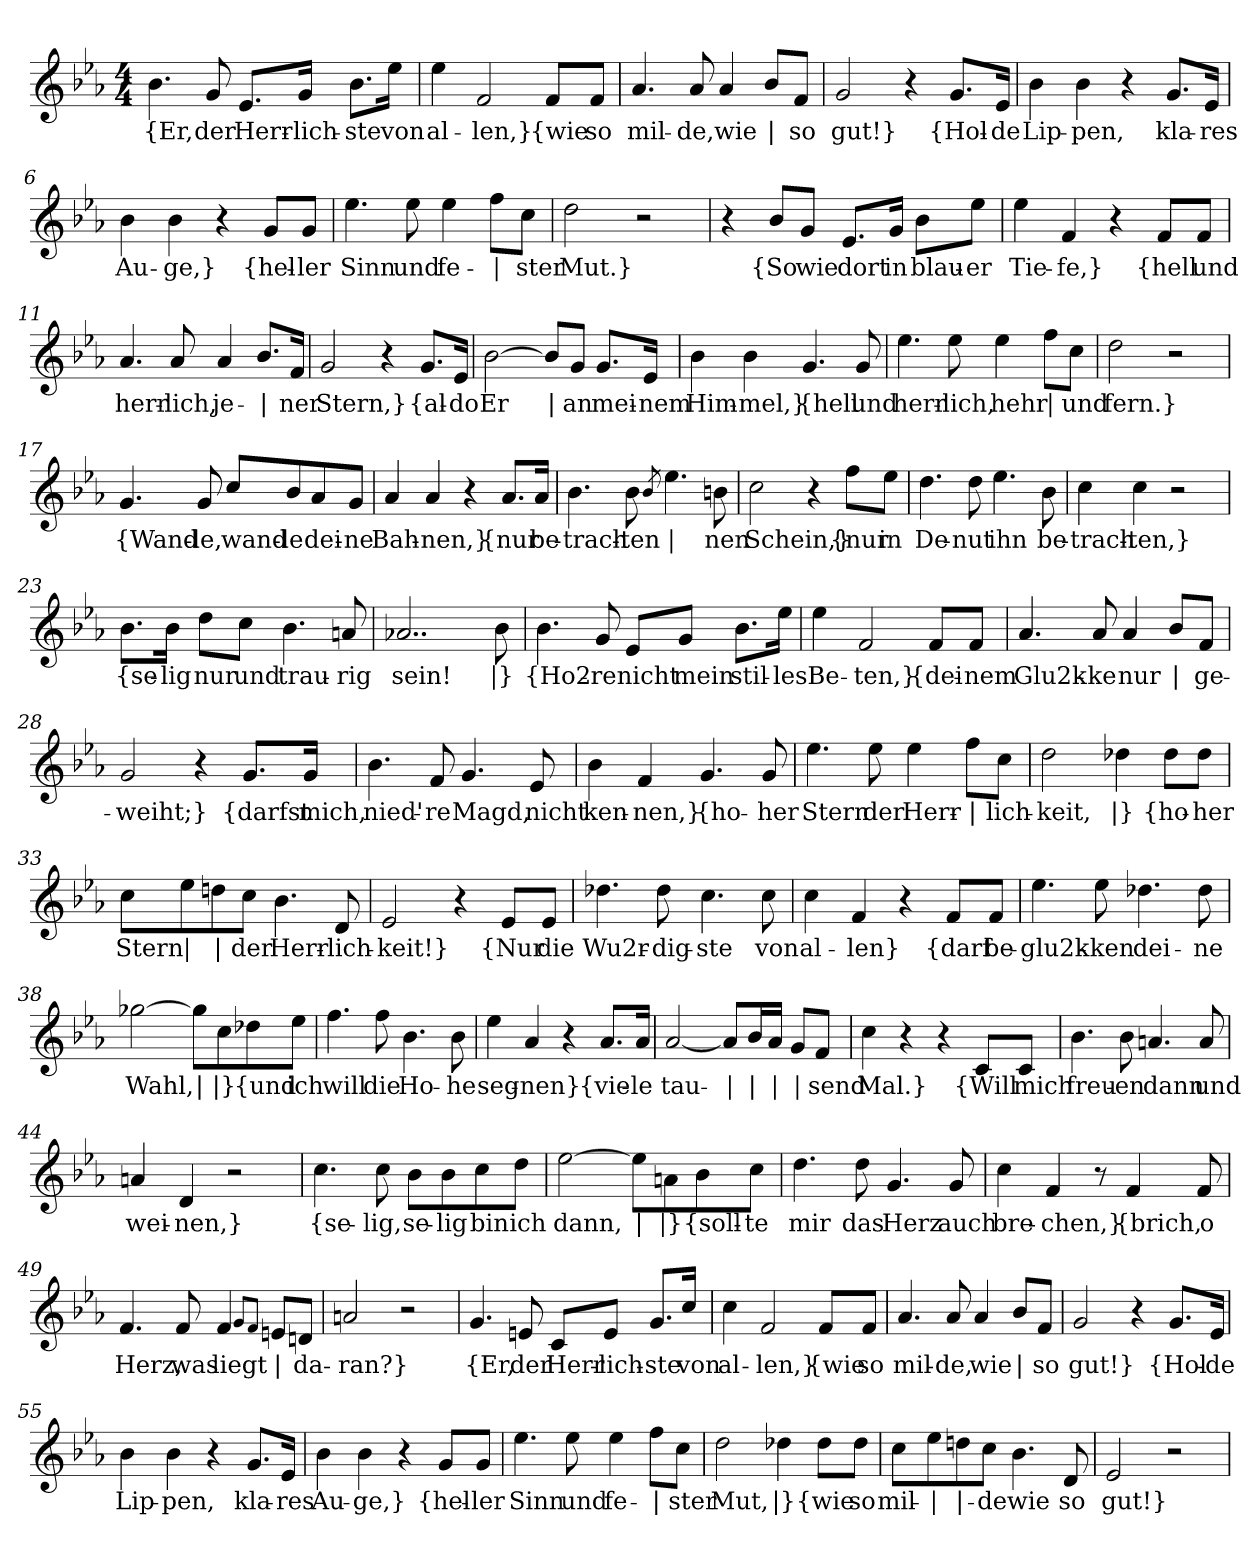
**kern	**text
*part1	*part1
*staff1	*staff1
*clefG2	*
*k[b-e-a-]	*
*M4/4	*
=1	=1
!	!LO:LY:b
4.b-\	{Er,
!	!LO:LY:b
8g/	der
!	!LO:LY:b
8.e-/L	Herr-
!	!LO:LY:b
16g/Jk	-lich-
!	!LO:LY:b
8.b-\L	-ste
!	!LO:LY:b
16ee-\Jk	von
=2	=2
!	!LO:LY:b
4ee-\	al-
!	!LO:LY:b
2f/	-len,}
!	!LO:LY:b
8f/L	{wie
!	!LO:LY:b
8f/J	so
=3	=3
!	!LO:LY:b
4.a-/	mil-
!	!LO:LY:b
8a-/	-de,
!	!LO:LY:b
4a-/	wie
!	!LO:LY:b
8b-/L	|
!	!LO:LY:b
8f/J	so
=4	=4
!	!LO:LY:b
2g/	gut!}
4r	.
!	!LO:LY:b
8.g/L	{Hol-
!	!LO:LY:b
16e-/Jk	-de
!!LO:LB:g=z
=5	=5
!	!LO:LY:b
4b-\	Lip-
!	!LO:LY:b
4b-\	-pen,
4r	.
!	!LO:LY:b
8.g/L	kla-
!	!LO:LY:b
16e-/Jk	-res
=6	=6
!	!LO:LY:b
4b-\	Au-
!	!LO:LY:b
4b-\	-ge,}
4r	.
!	!LO:LY:b
8g/L	{hel-
!	!LO:LY:b
8g/J	-ler
=7	=7
!	!LO:LY:b
4.ee-\	Sinn
!	!LO:LY:b
8ee-\	und
!	!LO:LY:b
4ee-\	fe-
!	!LO:LY:b
8ff\L	|
!	!LO:LY:b
8cc\J	-ster
=8	=8
!	!LO:LY:b
2dd\	Mut.}
2r	.
=9	=9
4r	.
!	!LO:LY:b
8b-/L	{So
!	!LO:LY:b
8g/J	wie
!	!LO:LY:b
8.e-/L	dort
!	!LO:LY:b
16g/Jk	in
!	!LO:LY:b
8b-\L	blau-
!	!LO:LY:b
8ee-\J	-er
!!LO:LB:g=z
=10	=10
!	!LO:LY:b
4ee-\	Tie-
!	!LO:LY:b
4f/	-fe,}
4r	.
!	!LO:LY:b
8f/L	{hell
!	!LO:LY:b
8f/J	und
=11	=11
!	!LO:LY:b
4.a-/	herr-
!	!LO:LY:b
8a-/	-lich,
!	!LO:LY:b
4a-/	je-
!	!LO:LY:b
8.b-/L	|
!	!LO:LY:b
16f/Jk	-ner
=12	=12
!	!LO:LY:b
2g/	Stern,}
4r	.
!	!LO:LY:b
8.g/L	{al-
!	!LO:LY:b
16e-/Jk	-do
=13	=13
!	!LO:LY:b
[2b-\	Er
!	!LO:LY:b
8b-/L]	|
!	!LO:LY:b
8g/J	an
!	!LO:LY:b
8.g/L	mei-
!	!LO:LY:b
16e-/Jk	-nem
!!LO:LB:g=z
=14	=14
!	!LO:LY:b
4b-\	Him-
!	!LO:LY:b
4b-\	-mel,}
!	!LO:LY:b
4.g/	{hell
!	!LO:LY:b
8g/	und
=15	=15
!	!LO:LY:b
4.ee-\	herr-
!	!LO:LY:b
8ee-\	-lich,
!	!LO:LY:b
4ee-\	hehr
!	!LO:LY:b
8ff\L	|
!	!LO:LY:b
8cc\J	und
=16	=16
!	!LO:LY:b
2dd\	fern.}
2r	.
=17	=17
!	!LO:LY:b
4.g/	{Wand-
!	!LO:LY:b
8g/	-le,
!	!LO:LY:b
8cc/L	wand-
!	!LO:LY:b
8b-/	-le
!	!LO:LY:b
8a-/	dei-
!	!LO:LY:b
8g/J	-ne
!!LO:LB:g=z
=18	=18
!	!LO:LY:b
4a-/	Bah-
!	!LO:LY:b
4a-/	-nen,}
4r	.
!	!LO:LY:b
8.a-/L	{nur
!	!LO:LY:b
16a-/Jk	be-
=19	=19
!	!LO:LY:b
4.b-\	-trach-
!	!LO:LY:b
8b-\	-ten
8qb-/	.
!	!LO:LY:b
4.ee-\	|
!	!LO:LY:b
8bn\	-nen
=20	=20
!	!LO:LY:b
2cc\	Schein,}
4r	.
!	!LO:LY:b
8ff\L	{nur
!	!LO:LY:b
8ee-\J	in
=21	=21
!	!LO:LY:b
4.dd\	De-
!	!LO:LY:b
8dd\	-nut
!	!LO:LY:b
4.ee-\	ihn
!	!LO:LY:b
8b-\	be-
=22	=22
!	!LO:LY:b
4cc\	-trach-
!	!LO:LY:b
4cc\	-ten,}
2r	.
!!LO:LB:g=z
=23	=23
!	!LO:LY:b
8.b-\L	{se-
!	!LO:LY:b
16b-\Jk	-lig
!	!LO:LY:b
8dd\L	nur
!	!LO:LY:b
8cc\J	und
!	!LO:LY:b
4.b-\	trau-
!	!LO:LY:b
8an/	-rig
=24	=24
!	!LO:LY:b
2..a-X/	sein!
!	!LO:LY:b
8b-\	|}
=25	=25
!	!LO:LY:b
4.b-\	{Ho2-
!	!LO:LY:b
8g/	-re
!	!LO:LY:b
8e-/L	nicht
!	!LO:LY:b
8g/J	mein
!	!LO:LY:b
8.b-\L	stil-
!	!LO:LY:b
16ee-\Jk	-les
=26	=26
!	!LO:LY:b
4ee-\	Be-
!	!LO:LY:b
2f/	-ten,}
!	!LO:LY:b
8f/L	{dei-
!	!LO:LY:b
8f/J	-nem
!!LO:LB:g=z
=27	=27
!	!LO:LY:b
4.a-/	Glu2k-
!	!LO:LY:b
8a-/	-ke
!	!LO:LY:b
4a-/	nur
!	!LO:LY:b
8b-/L	|
!	!LO:LY:b
8f/J	ge-
=28	=28
!	!LO:LY:b
2g/	-weiht;}
4r	.
!	!LO:LY:b
8.g/L	{darfst
!	!LO:LY:b
16g/Jk	mich,
=29	=29
!	!LO:LY:b
4.b-\	nied'-
!	!LO:LY:b
8f/	-re
!	!LO:LY:b
4.g/	Magd,
!	!LO:LY:b
8e-/	nicht
=30	=30
!	!LO:LY:b
4b-\	ken-
!	!LO:LY:b
4f/	-nen,}
!	!LO:LY:b
4.g/	{ho-
!	!LO:LY:b
8g/	-her
!!LO:LB:g=z
=31	=31
!	!LO:LY:b
4.ee-\	Stern
!	!LO:LY:b
8ee-\	der
!	!LO:LY:b
4ee-\	Herr-
!	!LO:LY:b
8ff\L	|
!	!LO:LY:b
8cc\J	-lich-
=32	=32
!	!LO:LY:b
2dd\	-keit,
!	!LO:LY:b
4dd-X\	|}
!	!LO:LY:b
8dd-\L	{ho-
!	!LO:LY:b
8dd-\J	-her
=33	=33
!	!LO:LY:b
8cc\L	Stern
!	!LO:LY:b
8ee-\	|
!	!LO:LY:b
8ddn\	|
!	!LO:LY:b
8cc\J	der
!	!LO:LY:b
4.b-\	Herr-
!	!LO:LY:b
8d/	-lich-
=34	=34
!	!LO:LY:b
2e-/	-keit!}
4r	.
!	!LO:LY:b
8e-/L	{Nur
!	!LO:LY:b
8e-/J	die
!!LO:LB:g=z
=35	=35
!	!LO:LY:b
4.dd-X\	Wu2r-
!	!LO:LY:b
8dd-\	-dig-
!	!LO:LY:b
4.cc\	-ste
!	!LO:LY:b
8cc\	von
=36	=36
!	!LO:LY:b
4cc\	al-
!	!LO:LY:b
4f/	-len}
4r	.
!	!LO:LY:b
8f/L	{darf
!	!LO:LY:b
8f/J	be-
=37	=37
!	!LO:LY:b
4.ee-\	-glu2k-
!	!LO:LY:b
8ee-\	-ken
!	!LO:LY:b
4.dd-X\	dei-
!	!LO:LY:b
8dd-\	-ne
=38	=38
!	!LO:LY:b
[2gg-X\	Wahl,
!	!LO:LY:b
8gg-\L]	|
!	!LO:LY:b
8cc\	|}
!	!LO:LY:b
8dd-X\	{und
!	!LO:LY:b
8ee-\J	ich
=39	=39
!	!LO:LY:b
4.ff\	will
!	!LO:LY:b
8ff\	die
!	!LO:LY:b
4.b-\	Ho-
!	!LO:LY:b
8b-\	-he
!!LO:LB:g=z
=40	=40
!	!LO:LY:b
4ee-\	seg-
!	!LO:LY:b
4a-/	-nen}
4r	.
!	!LO:LY:b
8.a-/L	{vie-
!	!LO:LY:b
16a-/Jk	-le
=41	=41
!	!LO:LY:b
[2a-/	tau-
!	!LO:LY:b
8a-/L]	|
!	!LO:LY:b
16b-/L	|
!	!LO:LY:b
16a-/JJ	|
!	!LO:LY:b
8g/L	|
!	!LO:LY:b
8f/J	-send
=42	=42
!	!LO:LY:b
4cc\	Mal.}
4r	.
4r	.
!	!LO:LY:b
8c/L	{Will
!	!LO:LY:b
8c/J	mich
=43	=43
!	!LO:LY:b
4.b-\	freu-
!	!LO:LY:b
8b-\	-en
!	!LO:LY:b
4.an/	dann
!	!LO:LY:b
8a/	und
=44	=44
!	!LO:LY:b
4an/	wei-
!	!LO:LY:b
4d/	-nen,}
2r	.
!!LO:PB:g=z
=45	=45
!	!LO:LY:b
4.cc\	{se-
!	!LO:LY:b
8cc\	-lig,
!	!LO:LY:b
8b-\L	se-
!	!LO:LY:b
8b-\	-lig
!	!LO:LY:b
8cc\	bin
!	!LO:LY:b
8dd\J	ich
=46	=46
!	!LO:LY:b
[2ee-\	dann,
!	!LO:LY:b
8ee-\L]	|
!	!LO:LY:b
8an\	|}
!	!LO:LY:b
8b-\	{soll-
!	!LO:LY:b
8cc\J	-te
=47	=47
!	!LO:LY:b
4.dd\	mir
!	!LO:LY:b
8dd\	das
!	!LO:LY:b
4.g/	Herz
!	!LO:LY:b
8g/	auch
=48	=48
!	!LO:LY:b
4cc\	bre-
!	!LO:LY:b
4f/	-chen,}
8r	.
!	!LO:LY:b
4f/	{brich,
!	!LO:LY:b
8f/	o
!!LO:LB:g=z
=49	=49
!	!LO:LY:b
4.f/	Herz,
!	!LO:LY:b
8f/	was
!	!LO:LY:b
4f/	liegt
8qg/L	.
8qf/J	.
!	!LO:LY:b
8en/L	|
!	!LO:LY:b
8dn/J	-da-
=50	=50
!	!LO:LY:b
2an/	-ran?}
2r	.
=51	=51
!	!LO:LY:b
4.g/	{Er,
!	!LO:LY:b
8en/	der
!	!LO:LY:b
8c/L	Herr-
!	!LO:LY:b
8e/J	-lich-
!	!LO:LY:b
8.g/L	-ste
!	!LO:LY:b
16cc/Jk	von
=52	=52
!	!LO:LY:b
4cc\	al-
!	!LO:LY:b
2f/	-len,}
!	!LO:LY:b
8f/L	{wie
!	!LO:LY:b
8f/J	so
=53	=53
!	!LO:LY:b
4.a-/	mil-
!	!LO:LY:b
8a-/	-de,
!	!LO:LY:b
4a-/	wie
!	!LO:LY:b
8b-/L	|
!	!LO:LY:b
8f/J	so
!!LO:LB:g=z
=54	=54
!	!LO:LY:b
2g/	gut!}
4r	.
!	!LO:LY:b
8.g/L	{Hol-
!	!LO:LY:b
16e-/Jk	-de
=55	=55
!	!LO:LY:b
4b-\	Lip-
!	!LO:LY:b
4b-\	-pen,
4r	.
!	!LO:LY:b
8.g/L	kla-
!	!LO:LY:b
16e-/Jk	-res
=56	=56
!	!LO:LY:b
4b-\	Au-
!	!LO:LY:b
4b-\	-ge,}
4r	.
!	!LO:LY:b
8g/L	{hel-
!	!LO:LY:b
8g/J	-ler
=57	=57
!	!LO:LY:b
4.ee-\	Sinn
!	!LO:LY:b
8ee-\	und
!	!LO:LY:b
4ee-\	fe-
!	!LO:LY:b
8ff\L	|
!	!LO:LY:b
8cc\J	-ster
=58	=58
!	!LO:LY:b
2dd\	Mut,
!	!LO:LY:b
4dd-X\	|}
!	!LO:LY:b
8dd-\L	{wie
!	!LO:LY:b
8dd-\J	so
!!LO:LB:g=z
=59	=59
!	!LO:LY:b
8cc\L	mil-
!	!LO:LY:b
8ee-\	|
!	!LO:LY:b
8ddn\	|-
!	!LO:LY:b
8cc\J	-de
!	!LO:LY:b
4.b-\	wie
!	!LO:LY:b
8d/	so
=60	=60
!	!LO:LY:b
2e-/	gut!}
2r	.
=	=
*-	*-
